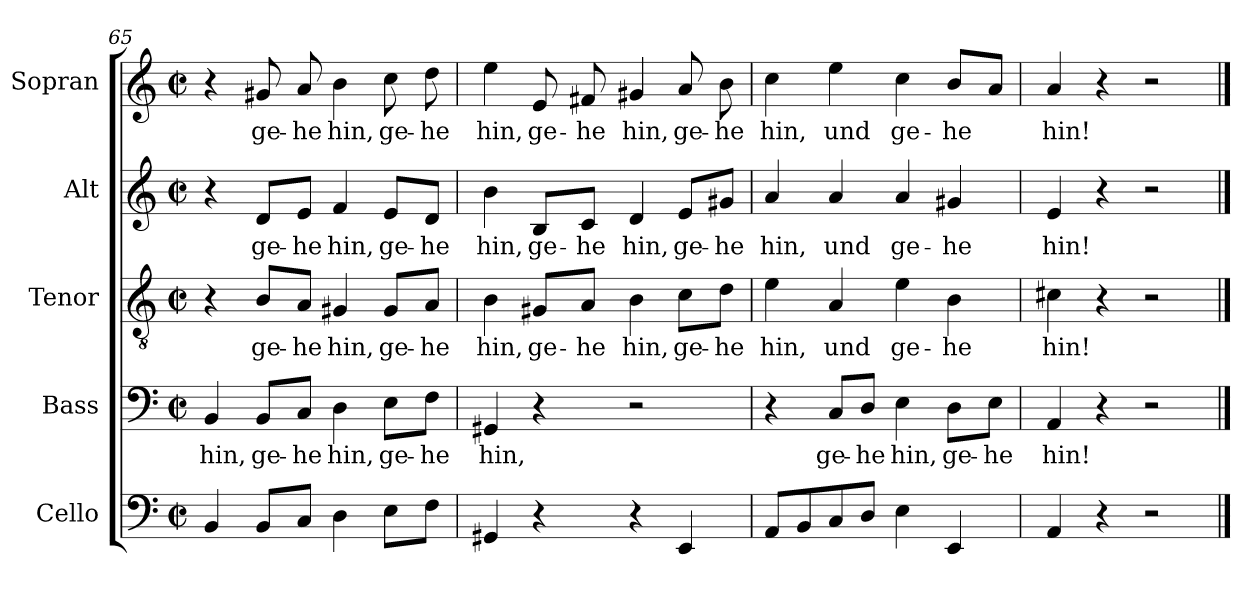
**kern	**kern	**text	**kern	**text	**kern	**text	**kern	**text
*part5	*part4	*part4	*part3	*part3	*part2	*part2	*part1	*part1
*staff5	*staff4	*staff4	*staff3	*staff3	*staff2	*staff2	*staff1	*staff1
*I"Cello	*I"Bass	*	*I"Tenor	*	*I"Alt	*	*I"Sopran	*
*	*I'B.	*	*I'T.	*	*I'A.	*	*I'S.	*
*clefF4	*clefF4	*	*clefGv2	*	*clefG2	*	*clefG2	*
*	*	*	*ITrd7c12	*	*	*	*	*
*k[]	*k[]	*	*k[]	*	*k[]	*	*k[]	*
*C:	*C:	*	*C:	*	*C:	*	*C:	*
*M2/2	*M2/2	*	*M2/2	*	*M2/2	*	*M2/2	*
*met(c|)	*met(c|)	*	*met(c|)	*	*met(c|)	*	*met(c|)	*
=65	=65	=65	=65	=65	=65	=65	=65	=65
!	!	!LO:LY:b:color=#000000	!	!	!	!	!	!
4BBi/	4BBi/	hin,	4r	.	4r	.	4r	.
!	!	!LO:LY:b:color=#000000	!	!	!	!	!	!
!	!	!	!	!LO:LY:b:color=#000000	!	!	!	!
!	!	!	!	!	!	!LO:LY:b:color=#000000	!	!
!	!	!	!	!	!	!	!	!LO:LY:b:color=#000000
8BBi/L	8BBi/L	ge-	8BBi/L	ge-	8di/L	ge-	8g#Xi/	ge-
!	!	!LO:LY:b:color=#000000	!	!	!	!	!	!
!	!	!	!	!LO:LY:b:color=#000000	!	!	!	!
!	!	!	!	!	!	!LO:LY:b:color=#000000	!	!
!	!	!	!	!	!	!	!	!LO:LY:b:color=#000000
8Ci/J	8Ci/J	-he	8AAi/J	-he	8ei/J	-he	8ai/	-he
!	!	!LO:LY:b:color=#000000	!	!	!	!	!	!
!	!	!	!	!LO:LY:b:color=#000000	!	!	!	!
!	!	!	!	!	!	!LO:LY:b:color=#000000	!	!
!	!	!	!	!	!	!	!	!LO:LY:b:color=#000000
4Di\	4Di\	hin,	4GG#Xi/	hin,	4fi/	hin,	4bi\	hin,
!	!	!LO:LY:b:color=#000000	!	!	!	!	!	!
!	!	!	!	!LO:LY:b:color=#000000	!	!	!	!
!	!	!	!	!	!	!LO:LY:b:color=#000000	!	!
!	!	!	!	!	!	!	!	!LO:LY:b:color=#000000
8Ei\L	8Ei\L	ge-	8GG#i/L	ge-	8ei/L	ge-	8cci\	ge-
!	!	!LO:LY:b:color=#000000	!	!	!	!	!	!
!	!	!	!	!LO:LY:b:color=#000000	!	!	!	!
!	!	!	!	!	!	!LO:LY:b:color=#000000	!	!
!	!	!	!	!	!	!	!	!LO:LY:b:color=#000000
8Fi\J	8Fi\J	-he	8AAi/J	-he	8di/J	-he	8ddi\	-he
!!LO:LB:g=z
=66	=66	=66	=66	=66	=66	=66	=66	=66
!	!	!LO:LY:b:color=#000000	!	!	!	!	!	!
!	!	!	!	!LO:LY:b:color=#000000	!	!	!	!
!	!	!	!	!	!	!LO:LY:b:color=#000000	!	!
!	!	!	!	!	!	!	!	!LO:LY:b:color=#000000
4GG#Xi/	4GG#Xi/	hin,	4BBi\	hin,	4bi\	hin,	4eei\	hin,
!	!	!	!	!LO:LY:b:color=#000000	!	!	!	!
!	!	!	!	!	!	!LO:LY:b:color=#000000	!	!
!	!	!	!	!	!	!	!	!LO:LY:b:color=#000000
4r	4r	.	8GG#Xi/L	ge-	8Bi/L	ge-	8ei/	ge-
!	!	!	!	!LO:LY:b:color=#000000	!	!	!	!
!	!	!	!	!	!	!LO:LY:b:color=#000000	!	!
!	!	!	!	!	!	!	!	!LO:LY:b:color=#000000
.	.	.	8AAi/J	-he	8ci/J	-he	8f#Xi/	-he
!	!	!	!	!LO:LY:b:color=#000000	!	!	!	!
!	!	!	!	!	!	!LO:LY:b:color=#000000	!	!
!	!	!	!	!	!	!	!	!LO:LY:b:color=#000000
4r	2r	.	4BBi\	hin,	4di/	hin,	4g#Xi/	hin,
!	!	!	!	!LO:LY:b:color=#000000	!	!	!	!
!	!	!	!	!	!	!LO:LY:b:color=#000000	!	!
!	!	!	!	!	!	!	!	!LO:LY:b:color=#000000
4EEi/	.	.	8Ci\L	ge-	8ei/L	ge-	8ai/	ge-
!	!	!	!	!LO:LY:b:color=#000000	!	!	!	!
!	!	!	!	!	!	!LO:LY:b:color=#000000	!	!
!	!	!	!	!	!	!	!	!LO:LY:b:color=#000000
.	.	.	8Di\J	-he	8g#Xi/J	-he	8bi\	-he
=67	=67	=67	=67	=67	=67	=67	=67	=67
!	!	!	!	!LO:LY:b:color=#000000	!	!	!	!
!	!	!	!	!	!	!LO:LY:b:color=#000000	!	!
!	!	!	!	!	!	!	!	!LO:LY:b:color=#000000
8AAi/L	4r	.	4Ei\	hin,	4ai/	hin,	4cci\	hin,
8BBi/	.	.	.	.	.	.	.	.
!	!	!LO:LY:b:color=#000000	!	!	!	!	!	!
!	!	!	!	!LO:LY:b:color=#000000	!	!	!	!
!	!	!	!	!	!	!LO:LY:b:color=#000000	!	!
!	!	!	!	!	!	!	!	!LO:LY:b:color=#000000
8Ci/	8Ci/L	ge-	4AAi/	und	4ai/	und	4eei\	und
!	!	!LO:LY:b:color=#000000	!	!	!	!	!	!
8Di/J	8Di/J	-he	.	.	.	.	.	.
!	!	!LO:LY:b:color=#000000	!	!	!	!	!	!
!	!	!	!	!LO:LY:b:color=#000000	!	!	!	!
!	!	!	!	!	!	!LO:LY:b:color=#000000	!	!
!	!	!	!	!	!	!	!	!LO:LY:b:color=#000000
4Ei\	4Ei\	hin,	4Ei\	ge-	4ai/	ge-	4cci\	ge-
!	!	!LO:LY:b:color=#000000	!	!	!	!	!	!
!	!	!	!	!LO:LY:b:color=#000000	!	!	!	!
!	!	!	!	!	!	!LO:LY:b:color=#000000	!	!
!	!	!	!	!	!	!	!	!LO:LY:b:color=#000000
4EEi/	8Di\L	ge-	4BBi\	-he	4g#Xi/	-he	8bi/L	-he
!	!	!LO:LY:b:color=#000000	!	!	!	!	!	!
.	8Ei\J	-he	.	.	.	.	8ai/J	.
=68	=68	=68	=68	=68	=68	=68	=68	=68
!	!	!LO:LY:b:color=#000000	!	!	!	!	!	!
!	!	!	!	!LO:LY:b:color=#000000	!	!	!	!
!	!	!	!	!	!	!LO:LY:b:color=#000000	!	!
!	!	!	!	!	!	!	!	!LO:LY:b:color=#000000
4AAi/	4AAi/	hin!	4C#Xi\	hin!	4ei/	hin!	4ai/	hin!
4r	4r	.	4r	.	4r	.	4r	.
2r	2r	.	2r	.	2r	.	2r	.
==	==	==	==	==	==	==	==	==
*-	*-	*-	*-	*-	*-	*-	*-	*-
